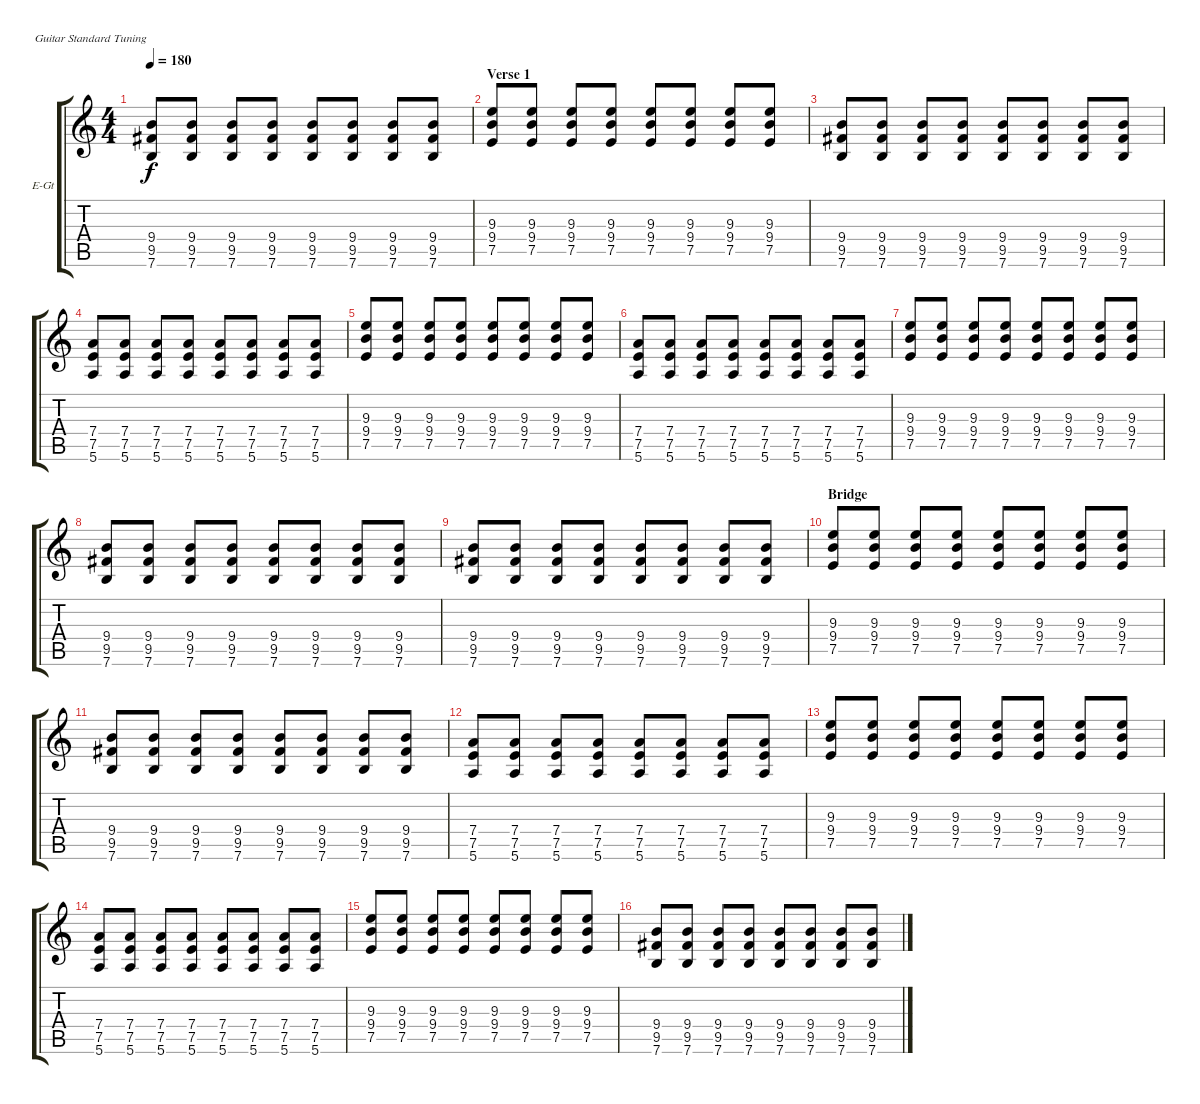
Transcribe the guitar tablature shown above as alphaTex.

\defaultSystemsLayout 4
\bracketExtendMode groupsimilarinstruments
\firstSystemTrackNameOrientation horizontal
\otherSystemsTrackNameOrientation horizontal
\track ("Electric Guitar" "E-Gt") {instrument distortionguitar}
\staff {score tabs}
\tuning (E4 B3 G3 D3 A2 E2)
\ts (4 4)
\tempo 180
\clef g2
\ks c
(7.6 9.4 9.5).8{dy f} (7.6 9.5 9.4).8 (7.6 9.5 9.4).8 (7.6 9.4 9.5).8 (7.6 9.5 9.4).8 (7.6 9.4 9.5).8 (7.6 9.5 9.4).8 (7.6 9.5 9.4).8 |
\section ("" "Verse 1")
(7.5 9.4 9.3).8 (7.5 9.4 9.3).8 (7.5 9.4 9.3).8 (7.5 9.4 9.3).8 (7.5 9.4 9.3).8 (7.5 9.4 9.3).8 (7.5 9.4 9.3).8 (7.5 9.4 9.3).8 |
(7.6 9.5 9.4).8 (7.6 9.5 9.4).8 (7.6 9.5 9.4).8 (7.6 9.5 9.4).8 (7.6 9.5 9.4).8 (7.6 9.5 9.4).8 (7.6 9.5 9.4).8 (7.6 9.5 9.4).8 |
(5.6 7.5 7.4).8 (5.6 7.5 7.4).8 (5.6 7.5 7.4).8 (5.6 7.5 7.4).8 (5.6 7.5 7.4).8 (5.6 7.5 7.4).8 (5.6 7.5 7.4).8 (5.6 7.5 7.4).8 |
(7.5 9.4 9.3).8 (7.5 9.4 9.3).8 (7.5 9.4 9.3).8 (7.5 9.4 9.3).8 (7.5 9.4 9.3).8 (7.5 9.4 9.3).8 (7.5 9.4 9.3).8 (7.5 9.4 9.3).8 |
(5.6 7.5 7.4).8 (5.6 7.5 7.4).8 (5.6 7.5 7.4).8 (5.6 7.5 7.4).8 (5.6 7.5 7.4).8 (5.6 7.5 7.4).8 (5.6 7.5 7.4).8 (5.6 7.5 7.4).8 |
(7.5 9.4 9.3).8 (7.5 9.4 9.3).8 (7.5 9.4 9.3).8 (7.5 9.4 9.3).8 (7.5 9.4 9.3).8 (7.5 9.4 9.3).8 (7.5 9.4 9.3).8 (7.5 9.4 9.3).8 |
(7.6 9.5 9.4).8 (7.6 9.5 9.4).8 (7.6 9.5 9.4).8 (7.6 9.5 9.4).8 (7.6 9.5 9.4).8 (7.6 9.5 9.4).8 (7.6 9.5 9.4).8 (7.6 9.5 9.4).8 |
(7.6 9.5 9.4).8 (7.6 9.5 9.4).8 (7.6 9.5 9.4).8 (7.6 9.5 9.4).8 (7.6 9.5 9.4).8 (7.6 9.5 9.4).8 (7.6 9.5 9.4).8 (7.6 9.5 9.4).8 |
\section ("" "Bridge")
(7.5 9.4 9.3).8 (7.5 9.4 9.3).8 (7.5 9.4 9.3).8 (7.5 9.4 9.3).8 (7.5 9.4 9.3).8 (7.5 9.4 9.3).8 (7.5 9.4 9.3).8 (7.5 9.4 9.3).8 |
(7.6 9.5 9.4).8 (7.6 9.5 9.4).8 (7.6 9.5 9.4).8 (7.6 9.5 9.4).8 (7.6 9.5 9.4).8 (7.6 9.5 9.4).8 (7.6 9.5 9.4).8 (7.6 9.5 9.4).8 |
(5.6 7.5 7.4).8 (5.6 7.5 7.4).8 (5.6 7.5 7.4).8 (5.6 7.5 7.4).8 (5.6 7.5 7.4).8 (5.6 7.5 7.4).8 (5.6 7.5 7.4).8 (5.6 7.5 7.4).8 |
(7.5 9.4 9.3).8 (7.5 9.4 9.3).8 (7.5 9.4 9.3).8 (7.5 9.4 9.3).8 (7.5 9.4 9.3).8 (7.5 9.4 9.3).8 (7.5 9.4 9.3).8 (7.5 9.4 9.3).8 |
(5.6 7.5 7.4).8 (5.6 7.5 7.4).8 (5.6 7.5 7.4).8 (5.6 7.5 7.4).8 (5.6 7.5 7.4).8 (5.6 7.5 7.4).8 (5.6 7.5 7.4).8 (5.6 7.5 7.4).8 |
(7.5 9.4 9.3).8 (7.5 9.4 9.3).8 (7.5 9.4 9.3).8 (7.5 9.4 9.3).8 (7.5 9.4 9.3).8 (7.5 9.4 9.3).8 (7.5 9.4 9.3).8 (7.5 9.4 9.3).8 |
(7.6 9.5 9.4).8 (7.6 9.5 9.4).8 (7.6 9.5 9.4).8 (7.6 9.5 9.4).8 (7.6 9.5 9.4).8 (7.6 9.5 9.4).8 (7.6 9.5 9.4).8 (7.6 9.5 9.4).8
